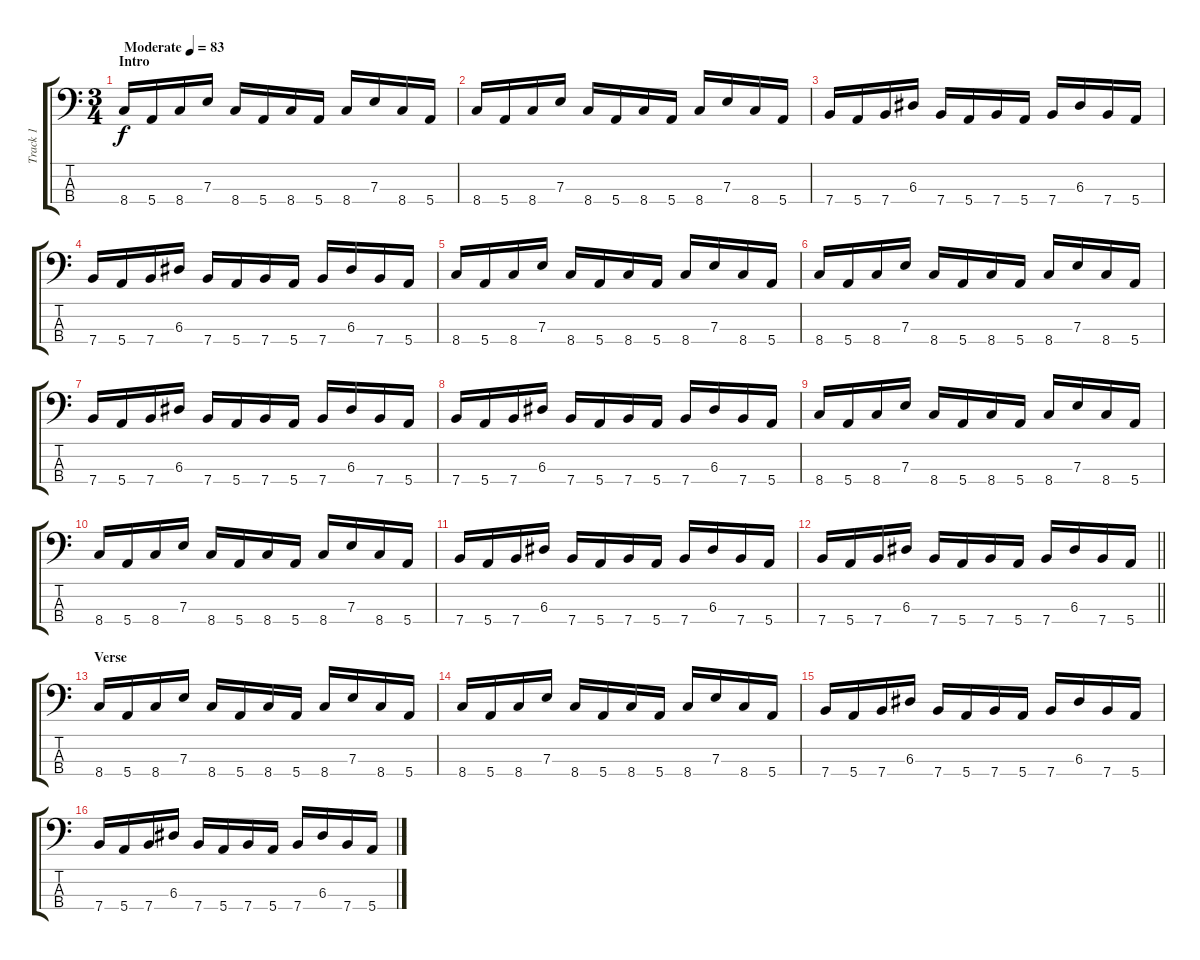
\track ("Track 1" "Track 1") {instrument electricbassfinger}
\staff {score tabs}
\tuning (G2 D2 A1 E1) {hide}
\ts (3 4)
\section ("" "Intro")
\tempo (83 "Moderate")
\clef f4
\ks c
8.4.16{dy f instrument electricbassfinger} 5.4.16 8.4.16 7.3.16 8.4.16 5.4.16 8.4.16 5.4.16 8.4.16 7.3.16 8.4.16 5.4.16 |
8.4.16 5.4.16 8.4.16 7.3.16 8.4.16 5.4.16 8.4.16 5.4.16 8.4.16 7.3.16 8.4.16 5.4.16 |
7.4.16 5.4.16 7.4.16 6.3.16 7.4.16 5.4.16 7.4.16 5.4.16 7.4.16 6.3.16 7.4.16 5.4.16 |
7.4.16 5.4.16 7.4.16 6.3.16 7.4.16 5.4.16 7.4.16 5.4.16 7.4.16 6.3.16 7.4.16 5.4.16 |
8.4.16 5.4.16 8.4.16 7.3.16 8.4.16 5.4.16 8.4.16 5.4.16 8.4.16 7.3.16 8.4.16 5.4.16 |
8.4.16 5.4.16 8.4.16 7.3.16 8.4.16 5.4.16 8.4.16 5.4.16 8.4.16 7.3.16 8.4.16 5.4.16 |
7.4.16 5.4.16 7.4.16 6.3.16 7.4.16 5.4.16 7.4.16 5.4.16 7.4.16 6.3.16 7.4.16 5.4.16 |
7.4.16 5.4.16 7.4.16 6.3.16 7.4.16 5.4.16 7.4.16 5.4.16 7.4.16 6.3.16 7.4.16 5.4.16 |
8.4.16 5.4.16 8.4.16 7.3.16 8.4.16 5.4.16 8.4.16 5.4.16 8.4.16 7.3.16 8.4.16 5.4.16 |
8.4.16 5.4.16 8.4.16 7.3.16 8.4.16 5.4.16 8.4.16 5.4.16 8.4.16 7.3.16 8.4.16 5.4.16 |
7.4.16 5.4.16 7.4.16 6.3.16 7.4.16 5.4.16 7.4.16 5.4.16 7.4.16 6.3.16 7.4.16 5.4.16 |
\barLineRight lightlight
7.4.16 5.4.16 7.4.16 6.3.16 7.4.16 5.4.16 7.4.16 5.4.16 7.4.16 6.3.16 7.4.16 5.4.16 |
\section ("" "Verse")
8.4.16 5.4.16 8.4.16 7.3.16 8.4.16 5.4.16 8.4.16 5.4.16 8.4.16 7.3.16 8.4.16 5.4.16 |
8.4.16 5.4.16 8.4.16 7.3.16 8.4.16 5.4.16 8.4.16 5.4.16 8.4.16 7.3.16 8.4.16 5.4.16 |
7.4.16 5.4.16 7.4.16 6.3.16 7.4.16 5.4.16 7.4.16 5.4.16 7.4.16 6.3.16 7.4.16 5.4.16 |
7.4.16 5.4.16 7.4.16 6.3.16 7.4.16 5.4.16 7.4.16 5.4.16 7.4.16 6.3.16 7.4.16 5.4.16
